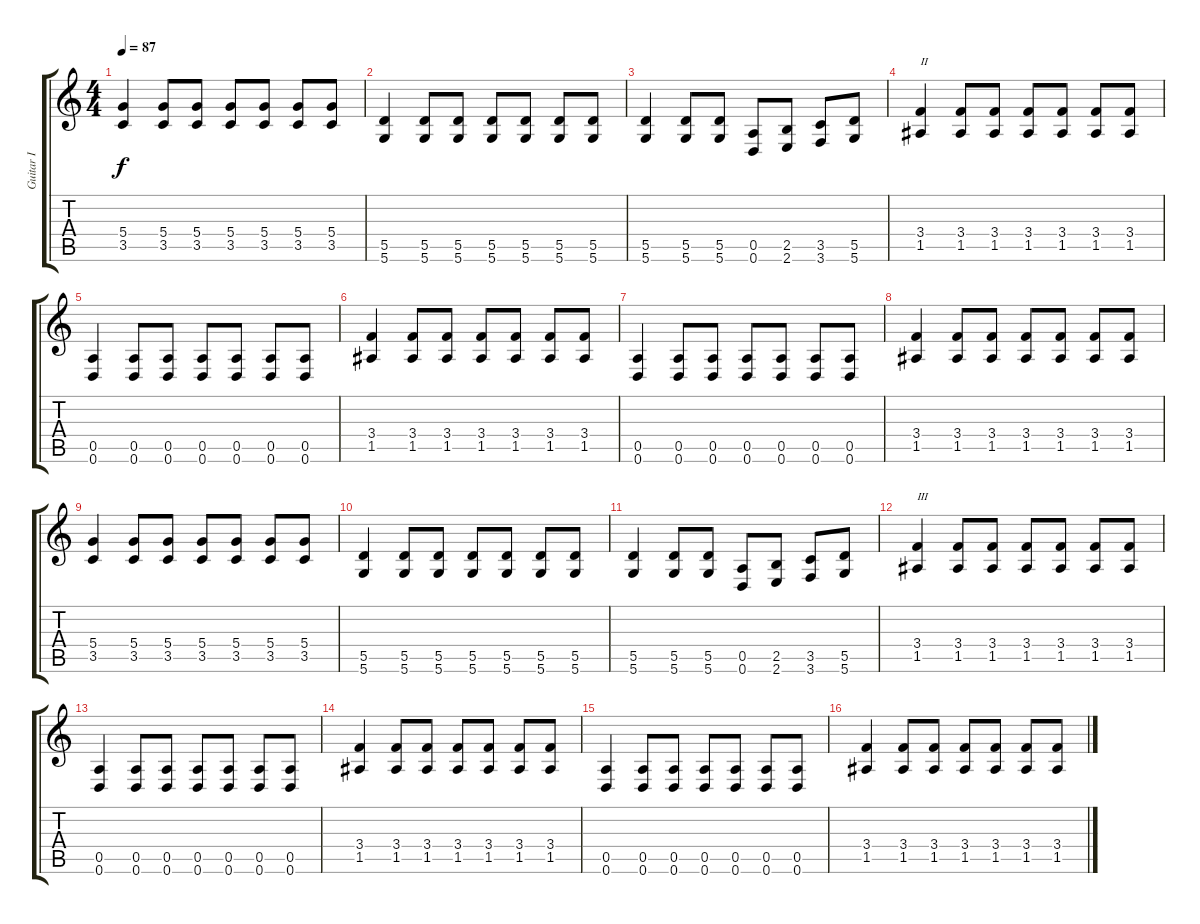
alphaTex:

\track ("Guitar I" "Guitar I") {instrument distortionguitar}
\staff {score tabs}
\tuning (E4 B3 G3 D3 A2 D2) {hide}
\ts (4 4)
\tempo 87
\clef g2
\ks c
(5.4 3.5).4{dy f} (5.4 3.5).8 (5.4 3.5).8 (5.4 3.5).8 (5.4 3.5).8 (5.4 3.5).8 (5.4 3.5).8 |
(5.5 5.6).4 (5.5 5.6).8 (5.5 5.6).8 (5.5 5.6).8 (5.5 5.6).8 (5.5 5.6).8 (5.5 5.6).8 |
(5.5 5.6).4 (5.5 5.6).8 (5.5 5.6).8 (0.5 0.6).8 (2.5 2.6).8 (3.5 3.6).8 (5.5 5.6).8 |
(3.4 1.5).4{txt "II"} (3.4 1.5).8 (3.4 1.5).8 (3.4 1.5).8 (3.4 1.5).8 (3.4 1.5).8 (3.4 1.5).8 |
(0.5 0.6).4 (0.5 0.6).8 (0.5 0.6).8 (0.5 0.6).8 (0.5 0.6).8 (0.5 0.6).8 (0.5 0.6).8 |
(3.4 1.5).4 (3.4 1.5).8 (3.4 1.5).8 (3.4 1.5).8 (3.4 1.5).8 (3.4 1.5).8 (3.4 1.5).8 |
(0.5 0.6).4 (0.5 0.6).8 (0.5 0.6).8 (0.5 0.6).8 (0.5 0.6).8 (0.5 0.6).8 (0.5 0.6).8 |
(3.4 1.5).4 (3.4 1.5).8 (3.4 1.5).8 (3.4 1.5).8 (3.4 1.5).8 (3.4 1.5).8 (3.4 1.5).8 |
(5.4 3.5).4 (5.4 3.5).8 (5.4 3.5).8 (5.4 3.5).8 (5.4 3.5).8 (5.4 3.5).8 (5.4 3.5).8 |
(5.5 5.6).4 (5.5 5.6).8 (5.5 5.6).8 (5.5 5.6).8 (5.5 5.6).8 (5.5 5.6).8 (5.5 5.6).8 |
(5.5 5.6).4 (5.5 5.6).8 (5.5 5.6).8 (0.5 0.6).8 (2.5 2.6).8 (3.5 3.6).8 (5.5 5.6).8 |
(3.4 1.5).4{txt "III"} (3.4 1.5).8 (3.4 1.5).8 (3.4 1.5).8 (3.4 1.5).8 (3.4 1.5).8 (3.4 1.5).8 |
(0.5 0.6).4 (0.5 0.6).8 (0.5 0.6).8 (0.5 0.6).8 (0.5 0.6).8 (0.5 0.6).8 (0.5 0.6).8 |
(3.4 1.5).4 (3.4 1.5).8 (3.4 1.5).8 (3.4 1.5).8 (3.4 1.5).8 (3.4 1.5).8 (3.4 1.5).8 |
(0.5 0.6).4 (0.5 0.6).8 (0.5 0.6).8 (0.5 0.6).8 (0.5 0.6).8 (0.5 0.6).8 (0.5 0.6).8 |
(3.4 1.5).4 (3.4 1.5).8 (3.4 1.5).8 (3.4 1.5).8 (3.4 1.5).8 (3.4 1.5).8 (3.4 1.5).8
